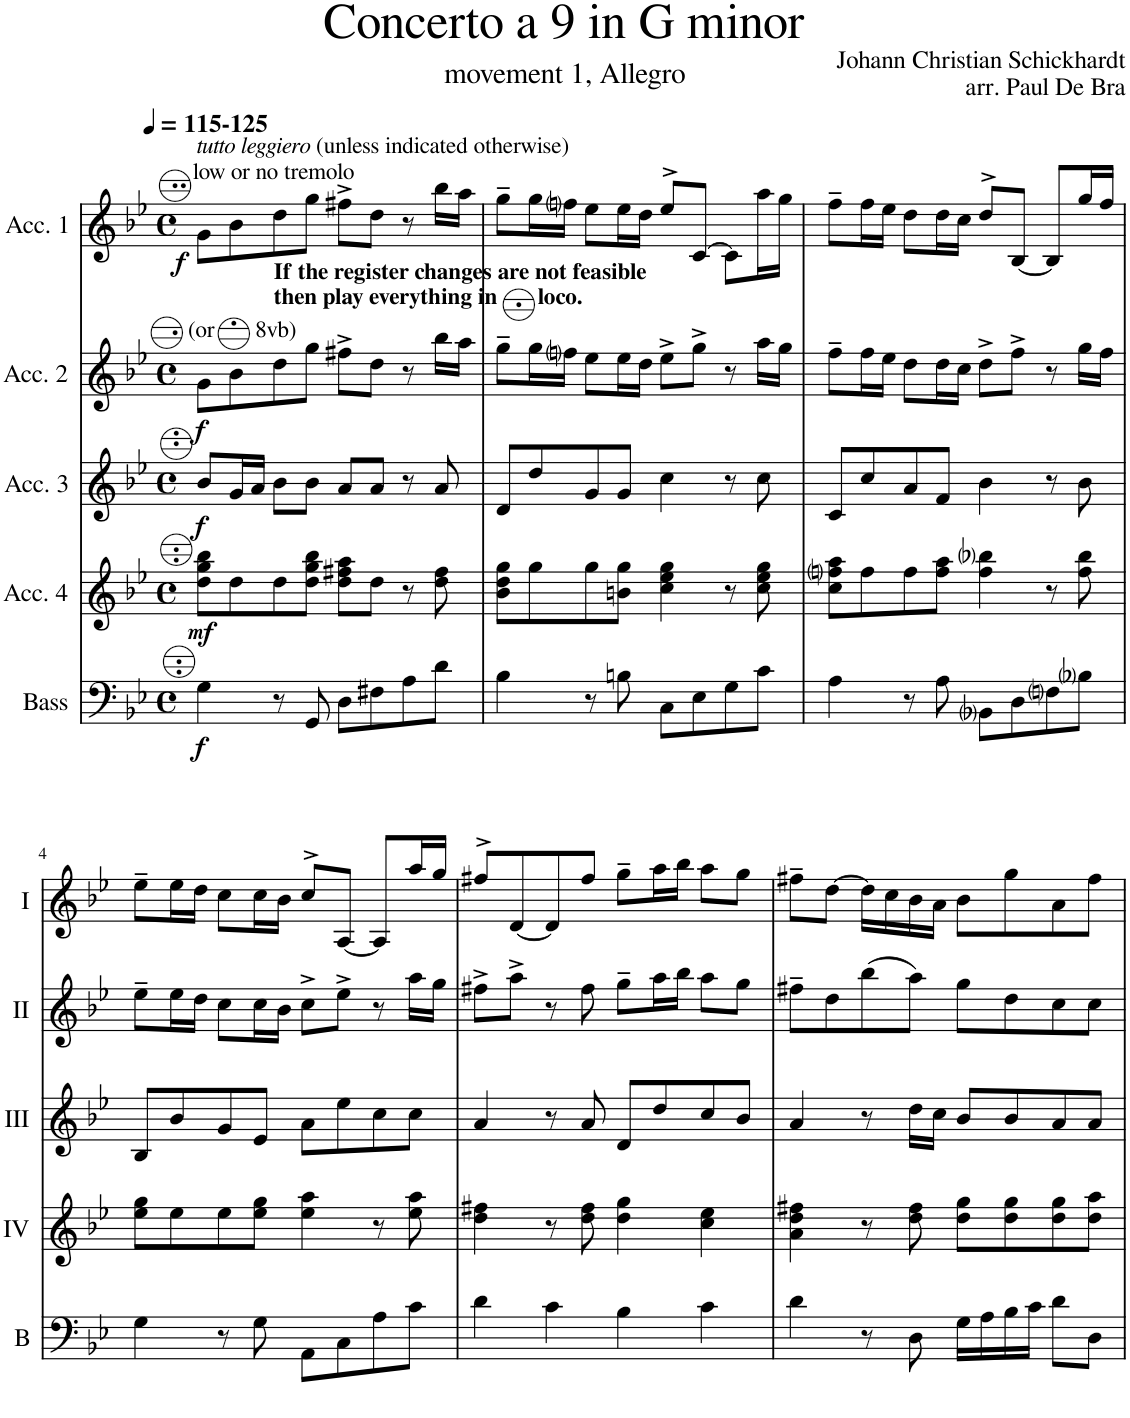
**kern	**dynam	**kern	**dynam	**kern	**dynam	**kern	**dynam	**kern	**dynam
*part5	*part5	*part4	*part4	*part3	*part3	*part2	*part2	*part1	*part1
*staff5	*staff5	*staff4	*staff4	*staff3	*staff3	*staff2	*staff2	*staff1	*staff1
*I"Bass	*	*I"Acc. 4	*	*I"Acc. 3	*	*I"Acc. 2	*	*I"Acc. 1	*
*I'B	*	*	*	*	*	*	*	*	*
*clefF4	*	*clefG2	*	*clefG2	*	*clefG2	*	*clefG2	*
*Trd7c12	*	*Trd7c12	*	*	*	*	*	*	*
*k[b-e-]	*	*k[b-e-]	*	*k[b-e-]	*	*k[b-e-]	*	*k[b-e-]	*
*M4/4	*	*M4/4	*	*M4/4	*	*M4/4	*	*M4/4	*
*met(c)	*	*met(c)	*	*met(c)	*	*met(c)	*	*met(c)	*
*MM115	*	*MM115	*	*MM115	*	*MM115	*	*MM115	*
=1	=1	=1	=1	=1	=1	=1	=1	=1	=1
!	!	!	!	!	!	!	!	!LO:TX:a:B:t=-125	!
!	!	!	!	!	!	!	!	!LO:TX:a:t=low or no tremolo	!
!	!	!	!	!	!	!	!	!LO:TX:a:i:t=tutto leggiero	!
!	!	!	!	!	!	!	!	!LO:TX:a:t=(unless indicated otherwise)	!
!	!	!	!	!	!	!LO:TX:a:t=(or       8vb)	!	!	!
!	!	!	!	!	!	!LO:TX:a:B:t=If the register changes are not feasible	!	!	!
!	!	!	!	!	!	!LO:TX:a:t=then play everything in       loco.	!	!	!
!	!LO:DY:b	!	!LO:DY:b	!	!LO:DY:b	!	!LO:DY:b	!	!LO:DY:b
4G\	f	8dd\ 8gg\ 8bb-\L	mf	8b-/L	f	8g\L	f	8g\L	f
.	.	8dd\	.	16g/L	.	8b-\	.	8b-\	.
.	.	.	.	16a/JJ	.	.	.	.	.
8r	.	8dd\	.	8b-\L	.	8dd\	.	8dd\	.
8GG/	.	8dd\ 8gg\ 8bb-\J	.	8b-\J	.	8gg\J	.	8gg\J	.
8D\L	.	8dd\ 8ff#X\ 8aa\L	.	8a/L	.	8ff#X^\L	.	8ff#X^\L	.
8F#X\	.	8dd\J	.	8a/J	.	8dd\J	.	8dd\J	.
8A\	.	8r	.	8r	.	8r	.	8r	.
8d\J	.	8dd\ 8ff#\	.	8a/	.	16bb-\LL	.	16bb-\LL	.
.	.	.	.	.	.	16aa\JJ	.	16aa\JJ	.
=2	=2	=2	=2	=2	=2	=2	=2	=2	=2
4B-\	.	8b-\ 8dd\ 8gg\L	.	8d/L	.	8gg~\L	.	8gg~\L	.
.	.	8gg\	.	8dd/	.	16gg\L	.	16gg\L	.
.	.	.	.	.	.	16ffni\JJ	.	16ffni\JJ	.
8r	.	8gg\	.	8g/	.	8ee-\L	.	8ee-\L	.
8Bn\	.	8bn\ 8gg\J	.	8g/J	.	16ee-\L	.	16ee-\L	.
.	.	.	.	.	.	16dd\JJ	.	16dd\JJ	.
8C\L	.	4cc\ 4ee-\ 4gg\	.	4cc\	.	8ee-^\L	.	8ee-^>/L	.
8E-\	.	.	.	.	.	8gg^\J	.	[8c/J	.
8G\	.	8r	.	8r	.	8r	.	8c\L]	.
8c\J	.	8cc\ 8ee-\ 8gg\	.	8cc\	.	16aa\LL	.	16aa\L	.
.	.	.	.	.	.	16gg\JJ	.	16gg\JJ	.
=3	=3	=3	=3	=3	=3	=3	=3	=3	=3
4A\	.	8cc\ 8ffni\ 8aa\L	.	8c/L	.	8ff~\L	.	8ff~\L	.
.	.	8ff\	.	8cc/	.	16ff\L	.	16ff\L	.
.	.	.	.	.	.	16ee-\JJ	.	16ee-\JJ	.
8r	.	8ff\	.	8a/	.	8dd\L	.	8dd\L	.
8A\	.	8ff\ 8aa\J	.	8f/J	.	16dd\L	.	16dd\L	.
.	.	.	.	.	.	16cc\JJ	.	16cc\JJ	.
8BB-i\L	.	4ff\ 4bb-i\	.	4b-\	.	8dd^\L	.	8dd^>/L	.
8D\	.	.	.	.	.	8ff^\J	.	[8B-/J	.
8Fni\	.	8r	.	8r	.	8r	.	8B-/L]	.
8B-i\J	.	8ff\ 8bb-\	.	8b-\	.	16gg\LL	.	16gg/L	.
.	.	.	.	.	.	16ff\JJ	.	16ff/JJ	.
!!LO:LB:g=z
=4	=4	=4	=4	=4	=4	=4	=4	=4	=4
4G\	.	8ee-\ 8gg\L	.	8B-/L	.	8ee-~\L	.	8ee-~\L	.
.	.	8ee-\	.	8b-/	.	16ee-\L	.	16ee-\L	.
.	.	.	.	.	.	16dd\JJ	.	16dd\JJ	.
8r	.	8ee-\	.	8g/	.	8cc\L	.	8cc\L	.
8G\	.	8ee-\ 8gg\J	.	8e-/J	.	16cc\L	.	16cc\L	.
.	.	.	.	.	.	16b-\JJ	.	16b-\JJ	.
8AA\L	.	4ee-\ 4aa\	.	8a\L	.	8cc^\L	.	8cc^>/L	.
8C\	.	.	.	8ee-\	.	8ee-^\J	.	[8A/J	.
8A\	.	8r	.	8cc\	.	8r	.	8A/L]	.
8c\J	.	8ee-\ 8aa\	.	8cc\J	.	16aa\LL	.	16aa/L	.
.	.	.	.	.	.	16gg\JJ	.	16gg/JJ	.
=5	=5	=5	=5	=5	=5	=5	=5	=5	=5
4d\	.	4dd\ 4ff#X\	.	4a/	.	8ff#X^\L	.	8ff#X^>/L	.
.	.	.	.	.	.	8aa^\J	.	[8d/	.
4c\	.	8r	.	8r	.	8r	.	8d/]	.
.	.	8dd\ 8ff#\	.	8a/	.	8ff#\	.	8ff#/J	.
4B-\	.	4dd\ 4gg\	.	8d/L	.	8gg~\L	.	8gg~\L	.
.	.	.	.	8dd/	.	16aa\L	.	16aa\L	.
.	.	.	.	.	.	16bb-\JJ	.	16bb-\JJ	.
4c\	.	4cc\ 4ee-\	.	8cc/	.	8aa\L	.	8aa\L	.
.	.	.	.	8b-/J	.	8gg\J	.	8gg\J	.
=6	=6	=6	=6	=6	=6	=6	=6	=6	=6
4d\	.	4a\ 4dd\ 4ff#X\	.	4a/	.	8ff#X~\L	.	8ff#X~\L	.
.	.	.	.	.	.	8dd\	.	[8dd\J	.
8r	.	8r	.	8r	.	(8bb-\	.	16dd\LL]	.
.	.	.	.	.	.	.	.	16cc\	.
8D\	.	8dd\ 8ff#\	.	16dd\LL	.	8aa\J)	.	16b-\	.
.	.	.	.	16cc\JJ	.	.	.	16a\JJ	.
16G\LL	.	8dd\ 8gg\L	.	8b-/L	.	8gg\L	.	8b-\L	.
16A\	.	.	.	.	.	.	.	.	.
16B-\	.	8dd\ 8gg\	.	8b-/	.	8dd\	.	8gg\	.
16c\JJ	.	.	.	.	.	.	.	.	.
8d\L	.	8dd\ 8gg\	.	8a/	.	8cc\	.	8a\	.
8D\J	.	8dd\ 8aa\J	.	8a/J	.	8cc\J	.	8ff#\J	.
=	=	=	=	=	=	=	=	=	=
*-	*-	*-	*-	*-	*-	*-	*-	*-	*-
